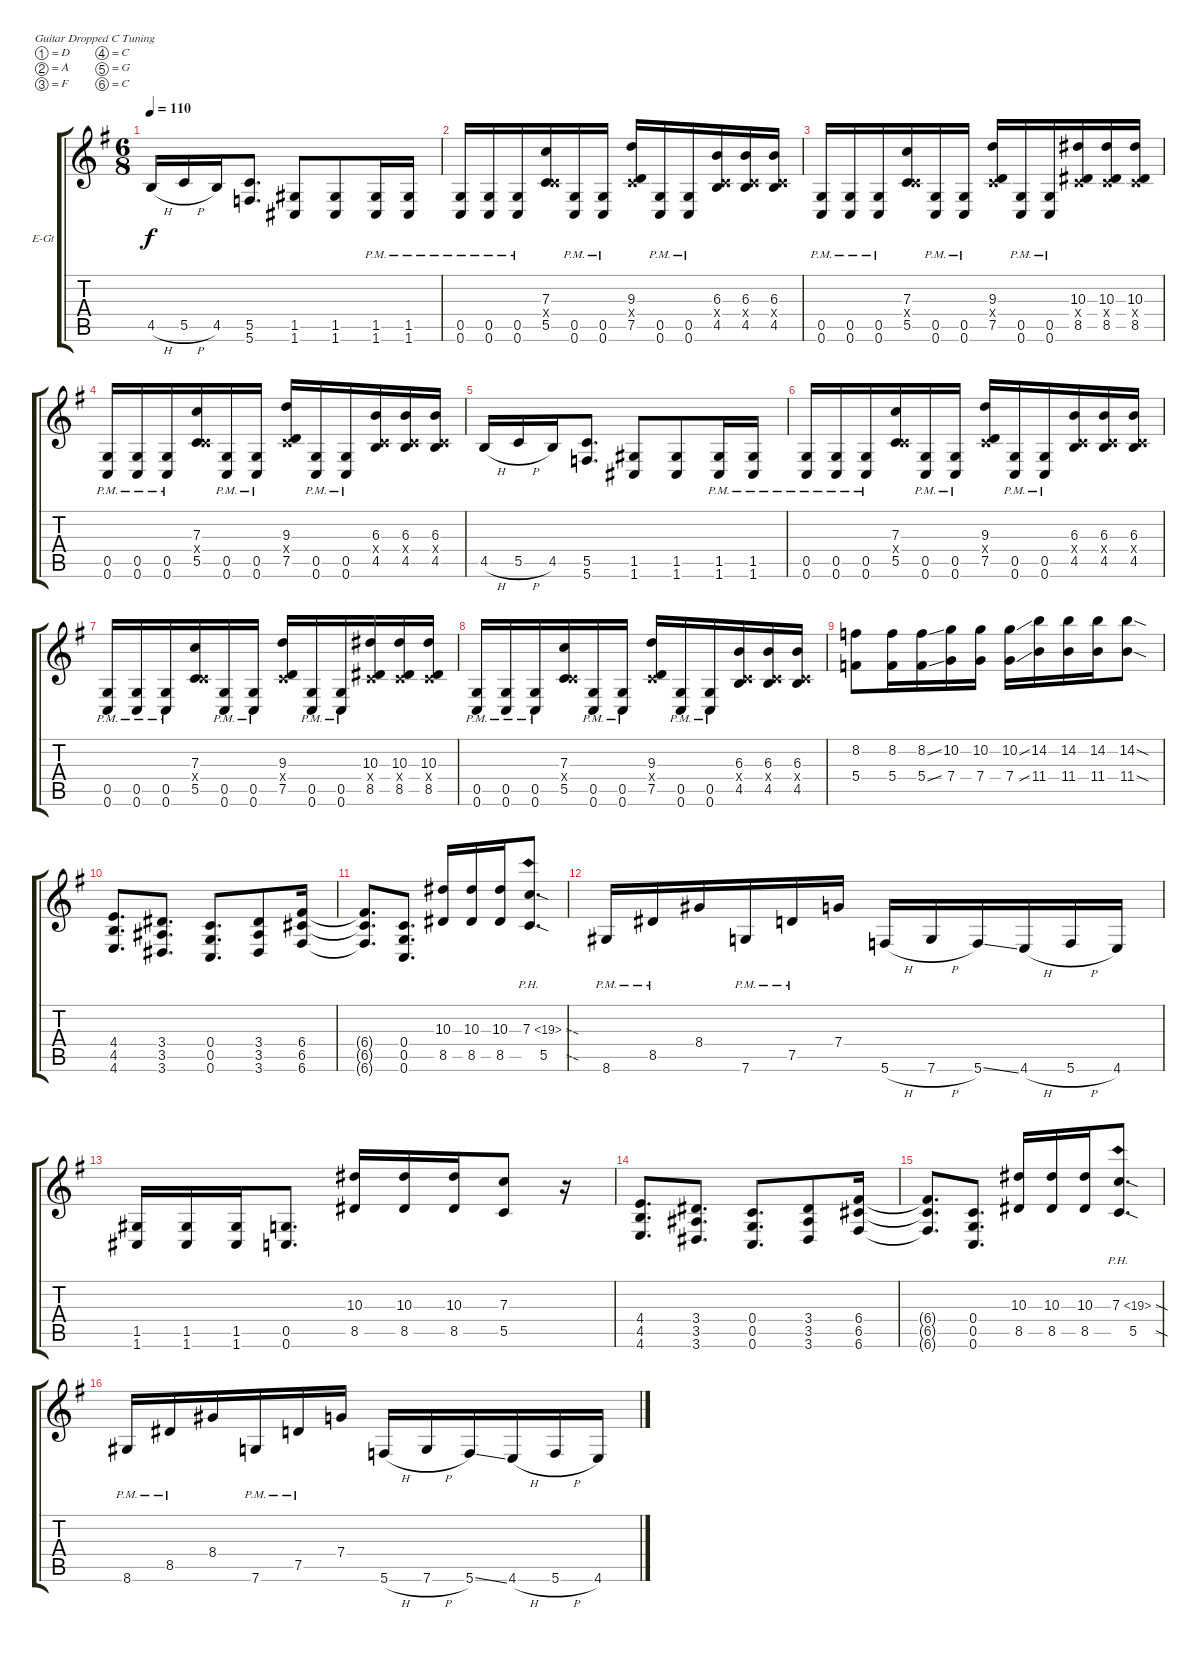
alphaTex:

\bracketExtendMode groupsimilarinstruments
\firstSystemTrackNameOrientation horizontal
\otherSystemsTrackNameOrientation horizontal
\track ("Electric Guitar 2" "E-Gt") {instrument distortionguitar}
\staff {score tabs}
\tuning (D4 A3 F3 C3 G2 C2)
\ts (6 8)
\tempo 110
\clef g2
\ks eminor
4.5{h}.16{dy f} 5.5{h}.16 4.5.16 (5.6 5.5).8{d} (1.6 1.5).8 (1.6 1.5).8 (1.5{pm} 1.6{pm}).16 (1.6{pm} 1.5{pm}).16 |
(0.6{pm} 0.5{pm}).16 (0.6{pm} 0.5{pm}).16 (0.6{pm} 0.5{pm}).16 (5.5 7.3 0.4{x}).16 (0.6{pm} 0.5{pm}).16 (0.6{pm} 0.5{pm}).16 (7.5 9.3 0.4{x}).16 (0.6{pm} 0.5{pm}).16 (0.6{pm} 0.5{pm}).16 (4.5 6.3 0.4{x}).16 (4.5 6.3 0.4{x}).16 (4.5 6.3 0.4{x}).16 |
(0.6{pm} 0.5{pm}).16 (0.6{pm} 0.5{pm}).16 (0.6{pm} 0.5{pm}).16 (5.5 7.3 0.4{x}).16 (0.6{pm} 0.5{pm}).16 (0.6{pm} 0.5{pm}).16 (7.5 9.3 0.4{x}).16 (0.6{pm} 0.5{pm}).16 (0.6{pm} 0.5{pm}).16 (8.5 10.3 0.4{x}).16 (8.5 10.3 0.4{x}).16 (8.5 10.3 0.4{x}).16 |
(0.6{pm} 0.5{pm}).16 (0.6{pm} 0.5{pm}).16 (0.6{pm} 0.5{pm}).16 (5.5 7.3 0.4{x}).16 (0.6{pm} 0.5{pm}).16 (0.6{pm} 0.5{pm}).16 (7.5 9.3 0.4{x}).16 (0.6{pm} 0.5{pm}).16 (0.6{pm} 0.5{pm}).16 (4.5 6.3 0.4{x}).16 (4.5 6.3 0.4{x}).16 (4.5 6.3 0.4{x}).16 |
4.5{h}.16 5.5{h}.16 4.5.16 (5.6 5.5).8{d} (1.6 1.5).8 (1.6 1.5).8 (1.5{pm} 1.6{pm}).16 (1.6{pm} 1.5{pm}).16 |
(0.6{pm} 0.5{pm}).16 (0.6{pm} 0.5{pm}).16 (0.6{pm} 0.5{pm}).16 (5.5 7.3 0.4{x}).16 (0.6{pm} 0.5{pm}).16 (0.6{pm} 0.5{pm}).16 (7.5 9.3 0.4{x}).16 (0.6{pm} 0.5{pm}).16 (0.6{pm} 0.5{pm}).16 (4.5 6.3 0.4{x}).16 (4.5 6.3 0.4{x}).16 (4.5 6.3 0.4{x}).16 |
(0.6{pm} 0.5{pm}).16 (0.6{pm} 0.5{pm}).16 (0.6{pm} 0.5{pm}).16 (5.5 7.3 0.4{x}).16 (0.6{pm} 0.5{pm}).16 (0.6{pm} 0.5{pm}).16 (7.5 9.3 0.4{x}).16 (0.6{pm} 0.5{pm}).16 (0.6{pm} 0.5{pm}).16 (8.5 10.3 0.4{x}).16 (8.5 10.3 0.4{x}).16 (8.5 10.3 0.4{x}).16 |
(0.6{pm} 0.5{pm}).16 (0.6{pm} 0.5{pm}).16 (0.6{pm} 0.5{pm}).16 (5.5 7.3 0.4{x}).16 (0.6{pm} 0.5{pm}).16 (0.6{pm} 0.5{pm}).16 (7.5 9.3 0.4{x}).16 (0.6{pm} 0.5{pm}).16 (0.6{pm} 0.5{pm}).16 (4.5 6.3 0.4{x}).16 (4.5 6.3 0.4{x}).16 (4.5 6.3 0.4{x}).16 |
(5.4 8.2).8 (8.2 5.4).16 (5.4{ss} 8.2{ss}).16 (7.4 10.2).16 (10.2 7.4).16 (7.4{ss} 10.2{ss}).16 (11.4 14.2).16 (11.4 14.2).16 (11.4 14.2).16 (11.4{sod} 14.2{sod}).8 |
(4.6 4.5 4.4).8{d} (3.6 3.4 3.5).8{d} (0.6 0.5 0.4).8{d} (3.6 3.4 3.5).8 (6.6 6.5 6.4).16 |
(6.6{t} 6.5{t} 6.4{t}).8{d} (0.6 0.5 0.4).8{d} (8.5 10.3).16 (8.5 10.3).16 (8.5 10.3).16 (5.5{sod} 7.3{ph 12 sod}).8{d} |
8.6{pm}.16 8.5{pm}.16 8.4.16 7.6{pm}.16 7.5{pm}.16 7.4.16 5.6{h}.16 7.6{h}.16 5.6{ss}.16 4.6{h}.16 5.6{h}.16 4.6.16 |
(1.6 1.5).16 (1.6 1.5).16 (1.6 1.5).16 (0.5 0.6).8{d} (8.5 10.3).16 (8.5 10.3).16 (8.5 10.3).16 (5.5 7.3).8 r.16 |
(4.6 4.5 4.4).8{d} (3.6 3.4 3.5).8{d} (0.6 0.5 0.4).8{d} (3.6 3.4 3.5).8 (6.6 6.5 6.4).16 |
(6.6{t} 6.5{t} 6.4{t}).8{d} (0.6 0.5 0.4).8{d} (8.5 10.3).16 (8.5 10.3).16 (8.5 10.3).16 (5.5{sod} 7.3{ph 12 sod}).8{d} |
8.6{pm}.16 8.5{pm}.16 8.4.16 7.6{pm}.16 7.5{pm}.16 7.4.16 5.6{h}.16 7.6{h}.16 5.6{ss}.16 4.6{h}.16 5.6{h}.16 4.6.16
